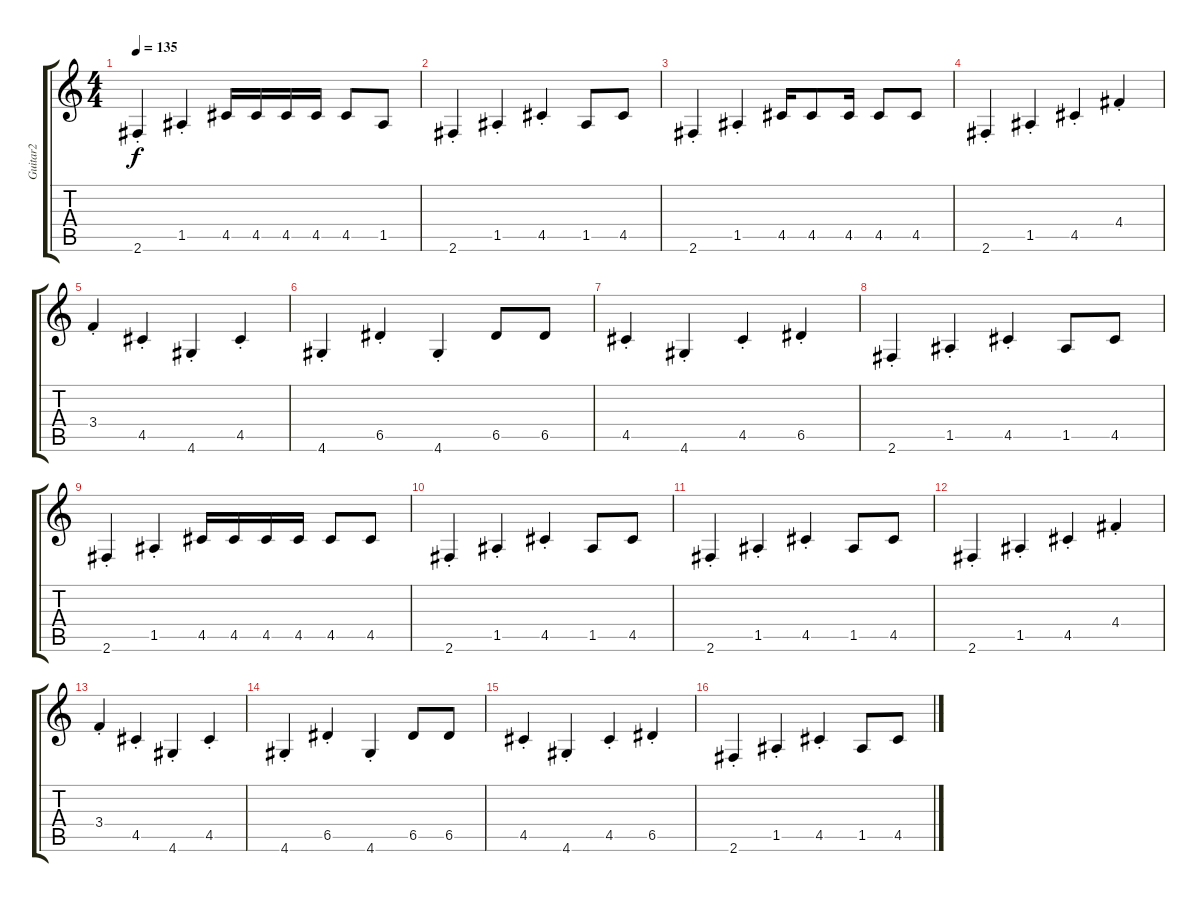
\track ("Guitar2" "Guitar2") {instrument electricguitarmuted}
\staff {score tabs}
\tuning (E4 B3 G3 D3 A2 E2) {hide}
\ts (4 4)
\tempo 135
\clef g2
\ks c
2.6{st}.4{dy f} 1.5{st}.4 4.5.16 4.5.16 4.5.16 4.5.16 4.5.8 1.5.8 |
2.6{st}.4 1.5{st}.4 4.5{st}.4 1.5.8 4.5.8 |
2.6{st}.4 1.5{st}.4 4.5.16 4.5.8 4.5.16 4.5.8 4.5.8 |
2.6{st}.4 1.5{st}.4 4.5{st}.4 4.4{st}.4 |
3.4{st}.4 4.5{st}.4 4.6{st}.4 4.5{st}.4 |
4.6{st}.4 6.5{st}.4 4.6{st}.4 6.5.8 6.5.8 |
4.5{st}.4 4.6{st}.4 4.5{st}.4 6.5{st}.4 |
2.6{st}.4 1.5{st}.4 4.5{st}.4 1.5.8 4.5.8 |
2.6{st}.4 1.5{st}.4 4.5.16 4.5.16 4.5.16 4.5.16 4.5.8 4.5.8 |
2.6{st}.4 1.5{st}.4 4.5{st}.4 1.5.8 4.5.8 |
2.6{st}.4 1.5{st}.4 4.5{st}.4 1.5.8 4.5.8 |
2.6{st}.4 1.5{st}.4 4.5{st}.4 4.4{st}.4 |
3.4{st}.4 4.5{st}.4 4.6{st}.4 4.5{st}.4 |
4.6{st}.4 6.5{st}.4 4.6{st}.4 6.5.8 6.5.8 |
4.5{st}.4 4.6{st}.4 4.5{st}.4 6.5{st}.4 |
2.6{st}.4 1.5{st}.4 4.5{st}.4 1.5.8 4.5.8
